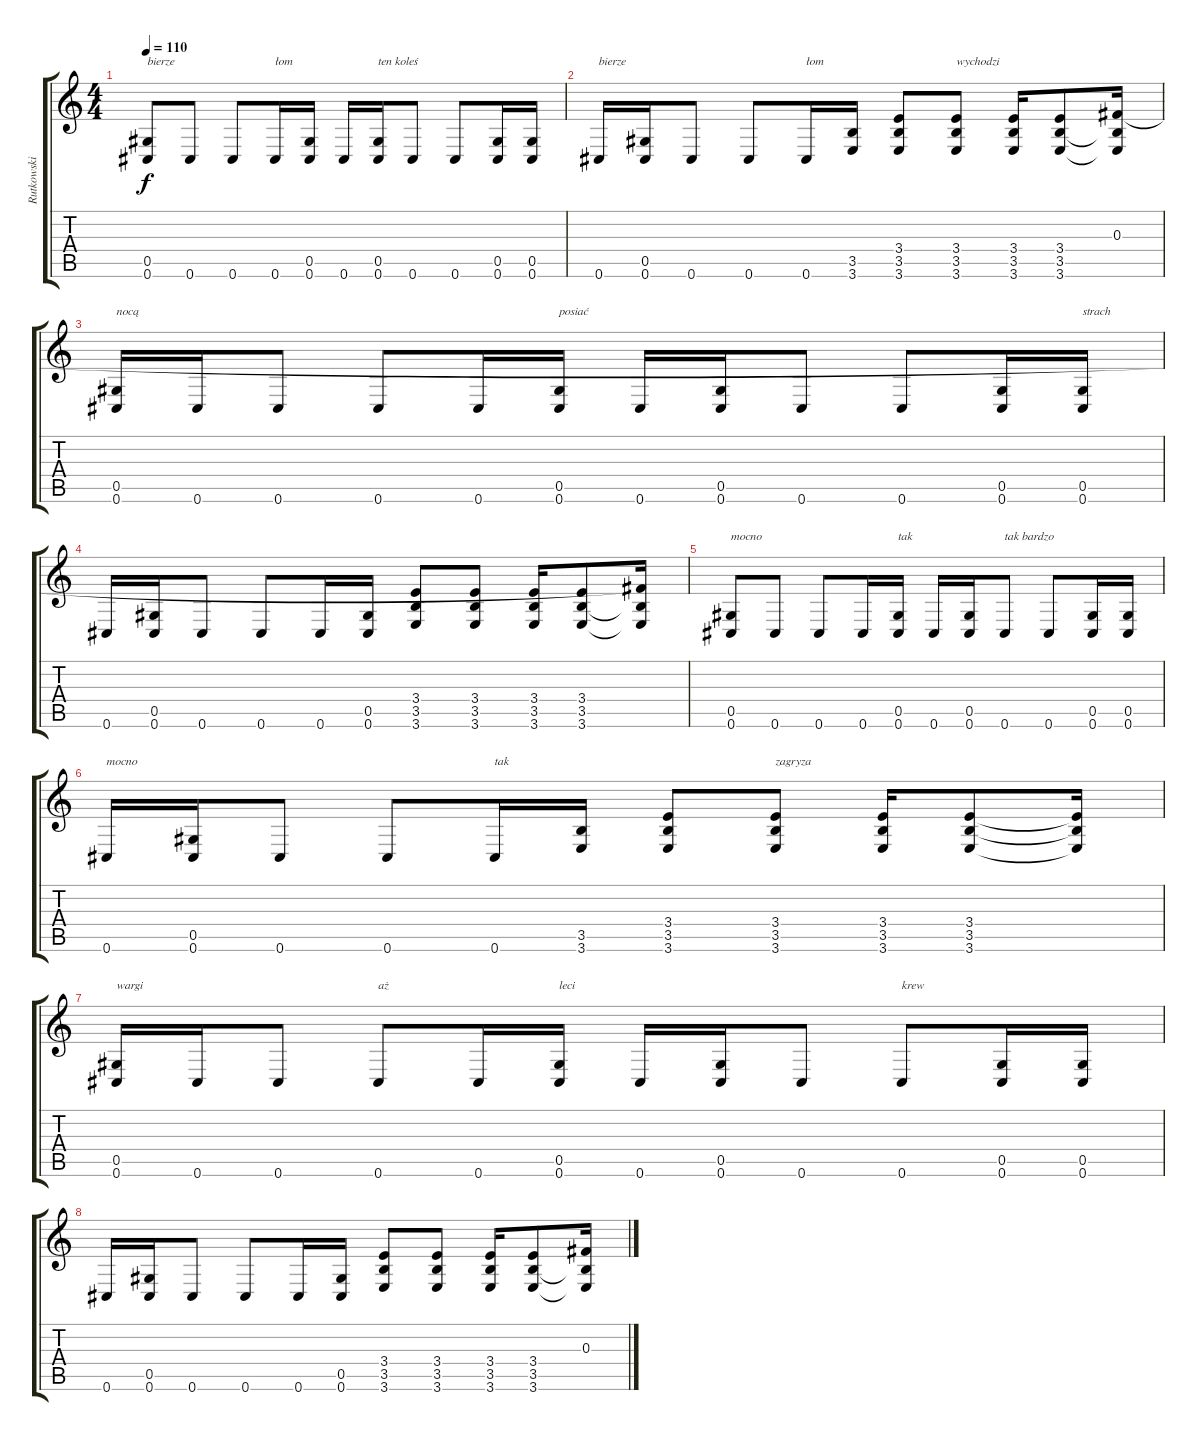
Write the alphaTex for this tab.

\track ("Rutkowski (rhythm)" "Rutkowski ") {instrument distortionguitar}
\staff {score tabs}
\tuning (Eb4 Bb3 Gb3 Db3 Ab2 Db2) {hide}
\ts (4 4)
\tempo 110
\clef g2
\ks c
(0.5 0.6).8{txt "bierze" dy f} 0.6.8 0.6.8 0.6.16{txt "łom"} (0.5 0.6).16 0.6.16 (0.5 0.6).16{txt "ten koleś "} 0.6.8 0.6.8 (0.5 0.6).16 (0.5 0.6).16 |
0.6.16{txt "bierze"} (0.5 0.6).16 0.6.8 0.6.8 0.6.16{txt "łom"} (3.5 3.6).16 (3.4 3.5 3.6).8 (3.4 3.5 3.6).8{txt "wychodzi"} (3.4 3.5 3.6).16 (3.4 3.5 3.6).8 (0.3{t} 3.5{t} 3.6{t}).16 |
(0.5 0.6).16{txt "nocą"} 0.6.16 0.6.8 0.6.8 0.6.16 (0.5 0.6).16{txt "posiać"} 0.6.16 (0.5 0.6).16 0.6.8 0.6.8 (0.5 0.6).16 (0.5 0.6).16{txt "strach"} |
0.6.16 (0.5 0.6).16 0.6.8 0.6.8 0.6.16 (0.5 0.6).16 (3.4 3.5 3.6).8 (3.4 3.5 3.6).8 (3.4 3.5 3.6).16 (3.4 3.5 3.6).8 (0.3{t} 3.5{t} 3.6{t}).16 |
(0.5 0.6).8{txt "mocno"} 0.6.8 0.6.8 0.6.16 (0.5 0.6).16{txt "tak"} 0.6.16 (0.5 0.6).16 0.6.8{txt "tak bardzo"} 0.6.8 (0.5 0.6).16 (0.5 0.6).16 |
0.6.16{txt "mocno"} (0.5 0.6).16 0.6.8 0.6.8 0.6.16{txt "tak"} (3.5 3.6).16 (3.4 3.5 3.6).8 (3.4 3.5 3.6).8{txt "zagryza"} (3.4 3.5 3.6).16 (3.4 3.5 3.6).8 (3.4{t} 3.5{t} 3.6{t}).16 |
(0.5 0.6).16{txt "wargi"} 0.6.16 0.6.8 0.6.8{txt "aż"} 0.6.16 (0.5 0.6).16{txt "leci"} 0.6.16 (0.5 0.6).16 0.6.8 0.6.8{txt "krew"} (0.5 0.6).16 (0.5 0.6).16 |
0.6.16 (0.5 0.6).16 0.6.8 0.6.8 0.6.16 (0.5 0.6).16 (3.4 3.5 3.6).8 (3.4 3.5 3.6).8 (3.4 3.5 3.6).16 (3.4 3.5 3.6).8 (0.3 3.5{t} 3.6{t}).16
